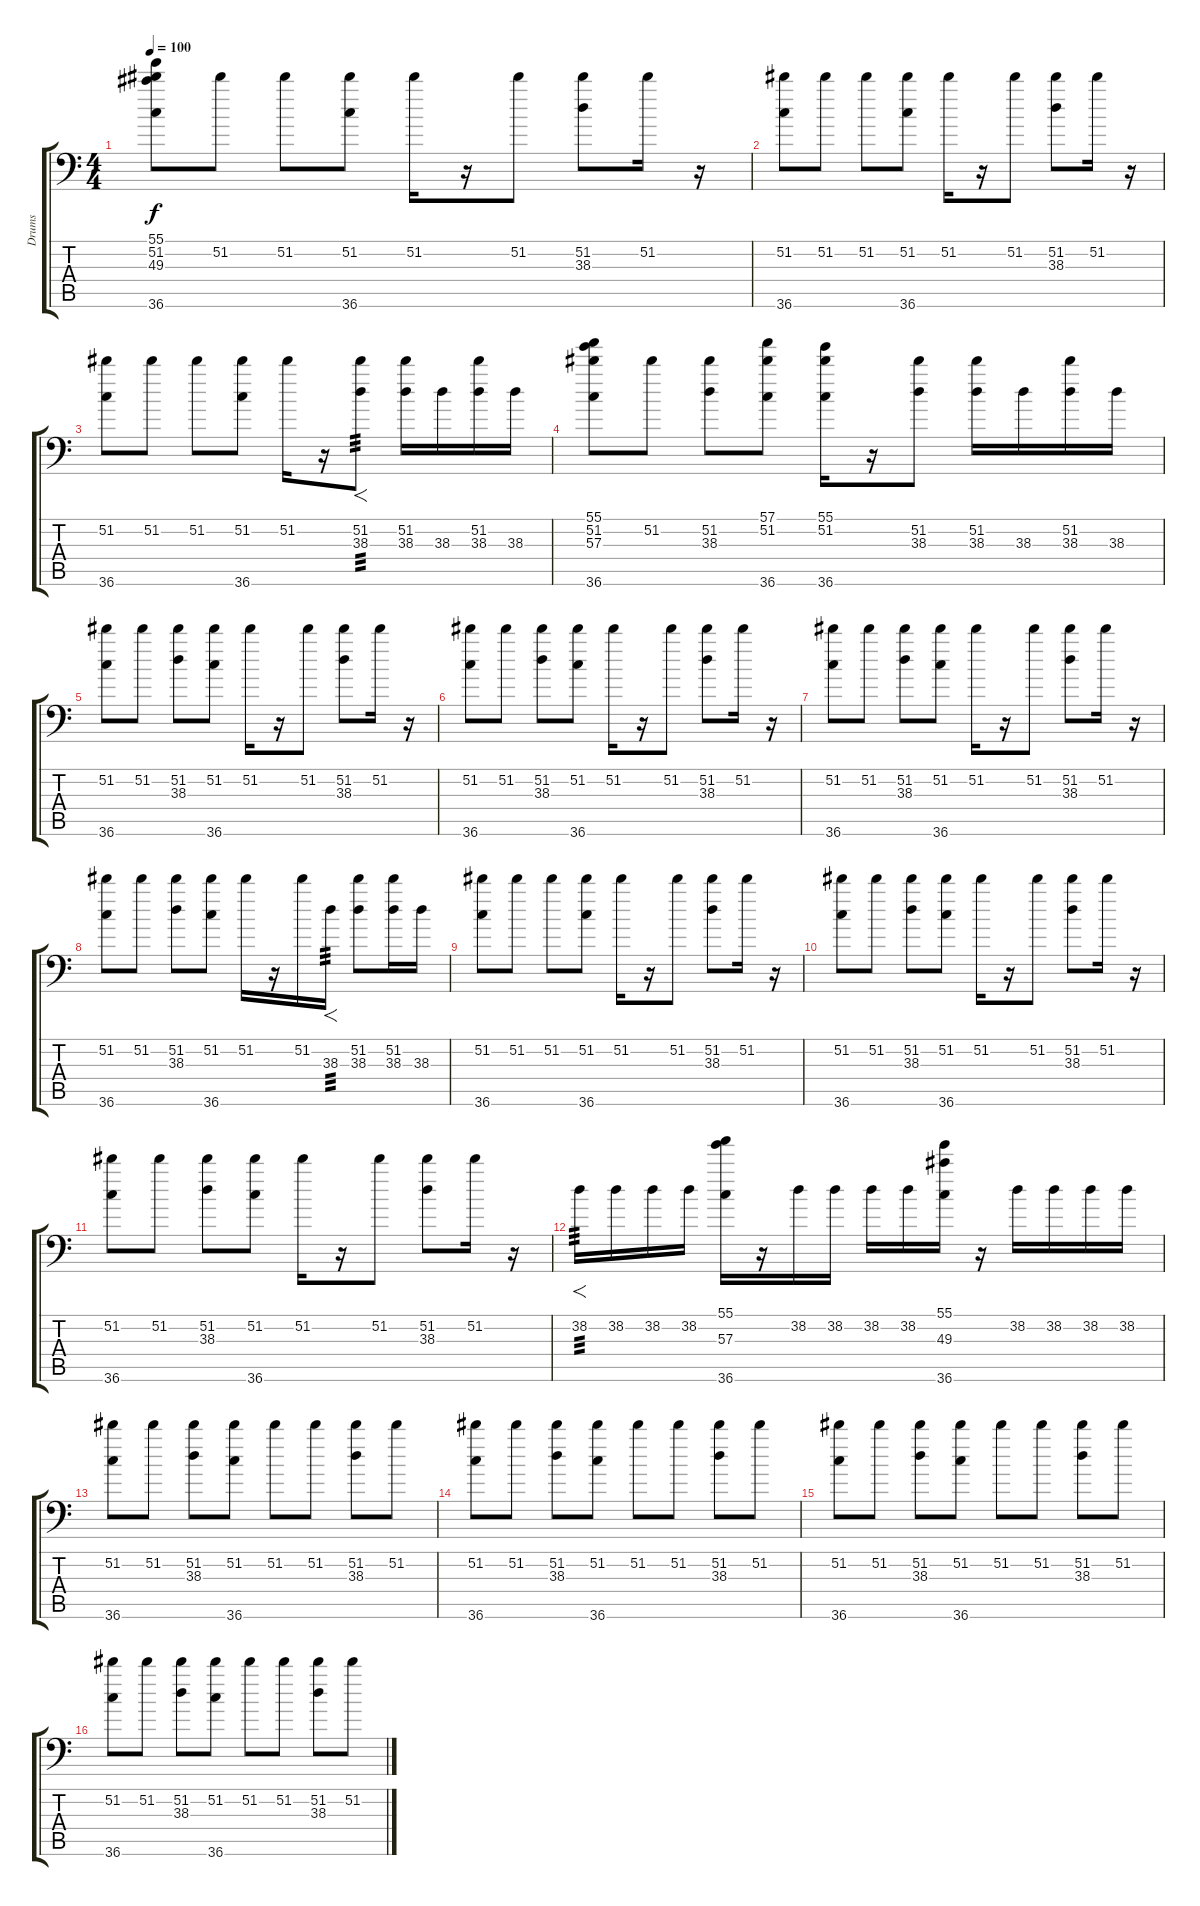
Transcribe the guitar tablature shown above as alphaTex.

\track ("Drums" "Drums") {instrument acousticguitarsteel}
\staff {score tabs}
\tuning (C-1 C-1 C-1 C-1 C-1 C-1) {hide}
\ts (4 4)
\tempo 100
\clef f4
\ks c
(55.1 51.2 49.3 36.6).8{dy f} 51.2.8 51.2.8 (51.2 36.6).8 51.2.16 r.16 51.2.8 (51.2 38.3).8 51.2.16 r.16 |
(51.2 36.6).8 51.2.8 51.2.8 (51.2 36.6).8 51.2.16 r.16 51.2.8 (51.2 38.3).8 51.2.16 r.16 |
(51.2 36.6).8 51.2.8 51.2.8 (51.2 36.6).8 51.2.16 r.16 (51.2 38.3).8{f tp 3} (51.2 38.3).16 38.3.16 (51.2 38.3).16 38.3.16 |
(55.1 51.2 57.3 36.6).8 51.2.8 (51.2 38.3).8 (57.1 51.2 36.6).8 (55.1 51.2 36.6).16 r.16 (51.2 38.3).8 (51.2 38.3).16 38.3.16 (51.2 38.3).16 38.3.16 |
(51.2 36.6).8 51.2.8 (51.2 38.3).8 (51.2 36.6).8 51.2.16 r.16 51.2.8 (51.2 38.3).8 51.2.16 r.16 |
(51.2 36.6).8 51.2.8 (51.2 38.3).8 (51.2 36.6).8 51.2.16 r.16 51.2.8 (51.2 38.3).8 51.2.16 r.16 |
(51.2 36.6).8 51.2.8 (51.2 38.3).8 (51.2 36.6).8 51.2.16 r.16 51.2.8 (51.2 38.3).8 51.2.16 r.16 |
(51.2 36.6).8 51.2.8 (51.2 38.3).8 (51.2 36.6).8 51.2.16 r.16 51.2.16 38.3.16{f tp 3} (51.2 38.3).8 (51.2 38.3).16 38.3.16 |
(51.2 36.6).8 51.2.8 51.2.8 (51.2 36.6).8 51.2.16 r.16 51.2.8 (51.2 38.3).8 51.2.16 r.16 |
(51.2 36.6).8 51.2.8 (51.2 38.3).8 (51.2 36.6).8 51.2.16 r.16 51.2.8 (51.2 38.3).8 51.2.16 r.16 |
(51.2 36.6).8 51.2.8 (51.2 38.3).8 (51.2 36.6).8 51.2.16 r.16 51.2.8 (51.2 38.3).8 51.2.16 r.16 |
38.2.16{f tp 3} 38.2.16 38.2.16 38.2.16 (55.1 57.3 36.6).16 r.16 38.2.16 38.2.16 38.2.16 38.2.16 (55.1 49.3 36.6).16 r.16 38.2.16 38.2.16 38.2.16 38.2.16 |
(51.2 36.6).8 51.2.8 (51.2 38.3).8 (51.2 36.6).8 51.2.8 51.2.8 (51.2 38.3).8 51.2.8 |
(51.2 36.6).8 51.2.8 (51.2 38.3).8 (51.2 36.6).8 51.2.8 51.2.8 (51.2 38.3).8 51.2.8 |
(51.2 36.6).8 51.2.8 (51.2 38.3).8 (51.2 36.6).8 51.2.8 51.2.8 (51.2 38.3).8 51.2.8 |
(51.2 36.6).8 51.2.8 (51.2 38.3).8 (51.2 36.6).8 51.2.8 51.2.8 (51.2 38.3).8 51.2.8
